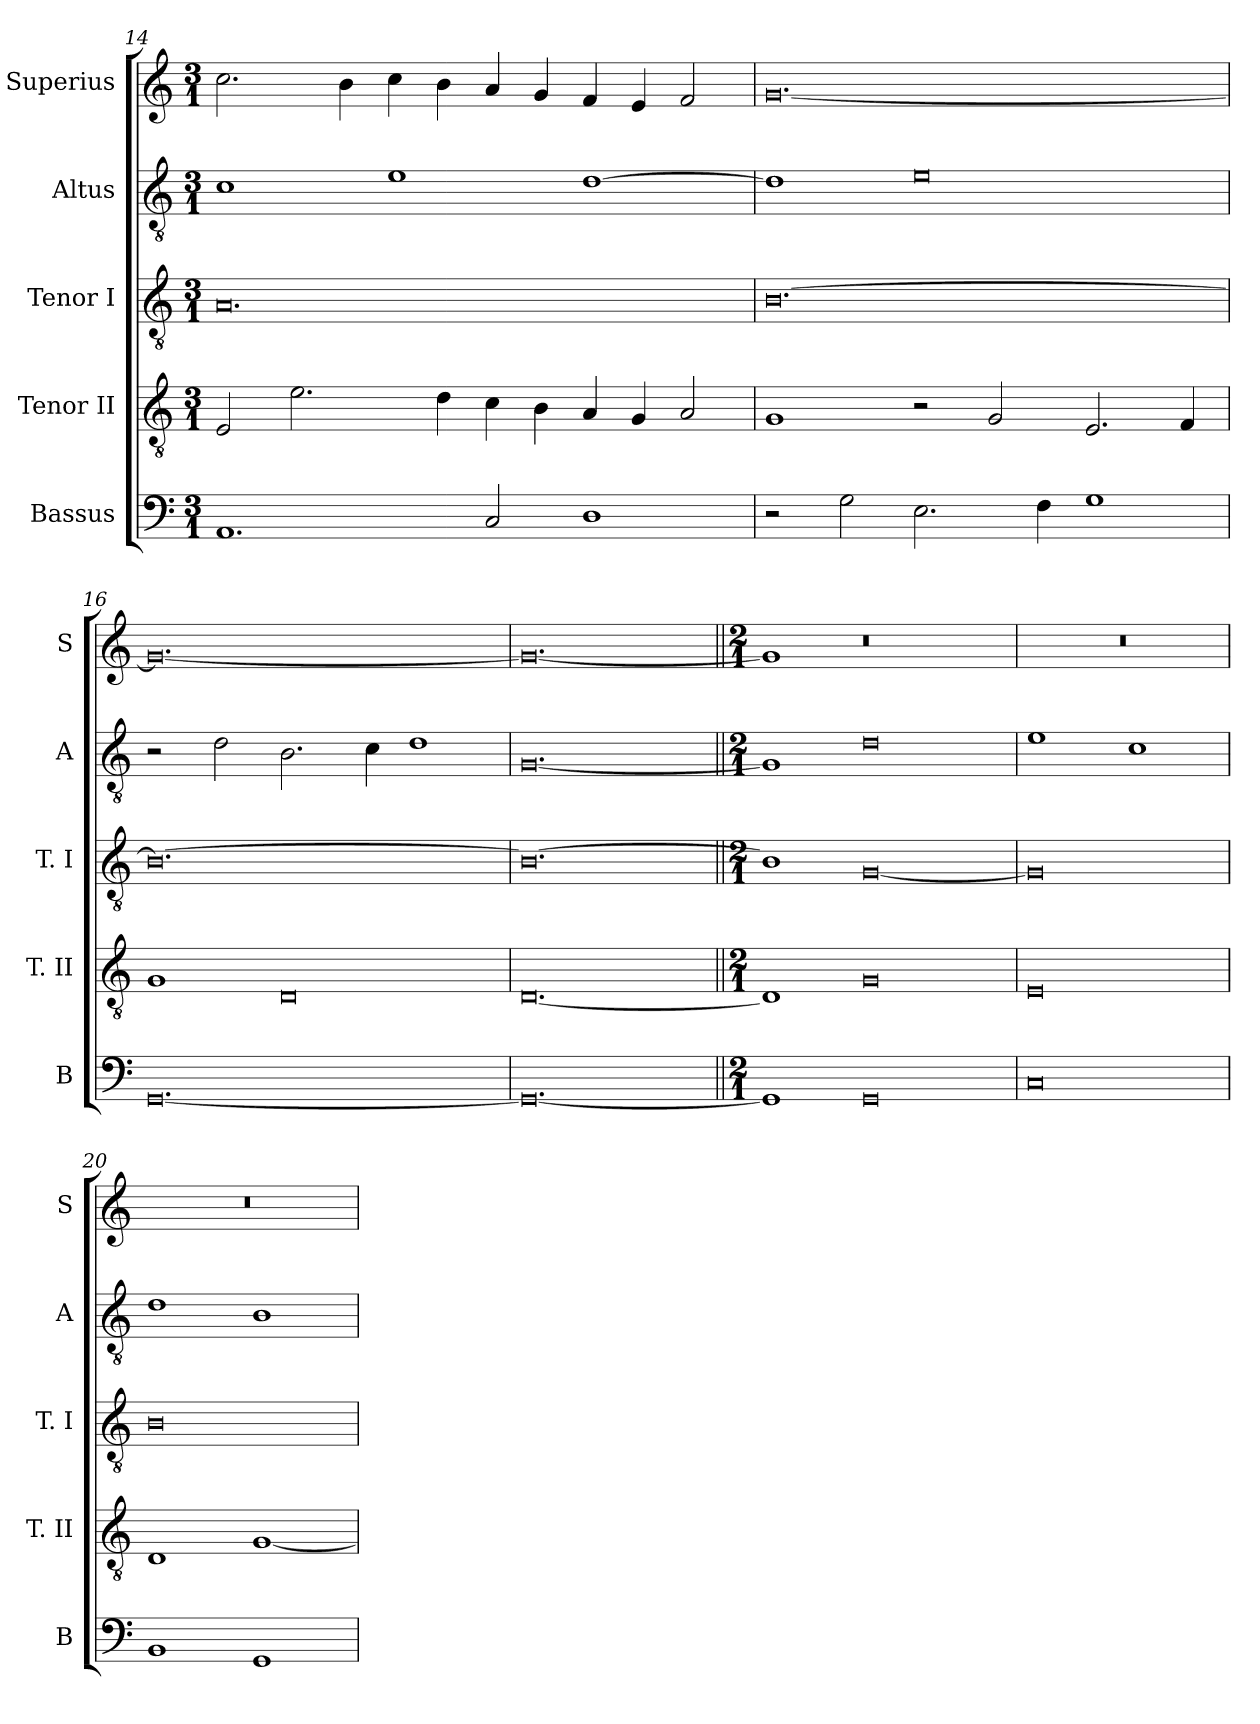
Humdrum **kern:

**kern	**kern	**kern	**kern	**kern
*part5	*part4	*part3	*part2	*part1
*staff5	*staff4	*staff3	*staff2	*staff1
*I"Bassus	*I"Tenor II	*I"Tenor I	*I"Altus	*I"Superius
*I'B	*I'T. II	*I'T. I	*I'A	*I'S
*clefF4	*clefGv2	*clefGv2	*clefGv2	*clefG2
*k[]	*k[]	*k[]	*k[]	*k[]
*C:	*C:	*C:	*C:	*C:
*M3/1	*M3/1	*M3/1	*M3/1	*M3/1
=14	=14	=14	=14	=14
1.AA	2E	0.A	1c	2.cc
.	2.e	.	.	.
.	.	.	.	4b
.	.	.	1e	4cc
.	4d	.	.	4b
2C	4c	.	.	4a
.	4B	.	.	4g
1D	4A	.	[1d	4f
.	4G	.	.	4e
.	2A	.	.	2f
=15	=15	=15	=15	=15
2r	1G	[0.B	1d]	[0.g
2G	.	.	.	.
2.E	2r	.	0e	.
.	2G	.	.	.
4F	.	.	.	.
1G	2.E	.	.	.
.	4F	.	.	.
=16	=16	=16	=16	=16
[0.GG	1G	0.B_	2r	0.g_
.	.	.	2d	.
.	0D	.	2.B	.
.	.	.	4c	.
.	.	.	1d	.
=17	=17	=17	=17	=17
0.GG_	[0.D	0.B_	[0.G	0.g_
=18||	=18||	=18||	=18||	=18||
*M2/1	*M2/1	*M2/1	*M2/1	*M2/1
1GG]	1D]	1B]	1G]	1g]
0GG	0G	[0G	0d	0r
=19	=19	=19	=19	=19
0C	0E	0G]	1e	0r
.	.	.	1c	.
=20	=20	=20	=20	=20
1BB	1D	0B	1d	0r
1GG	[1G	.	1B	.
=	=	=	=	=
*-	*-	*-	*-	*-
